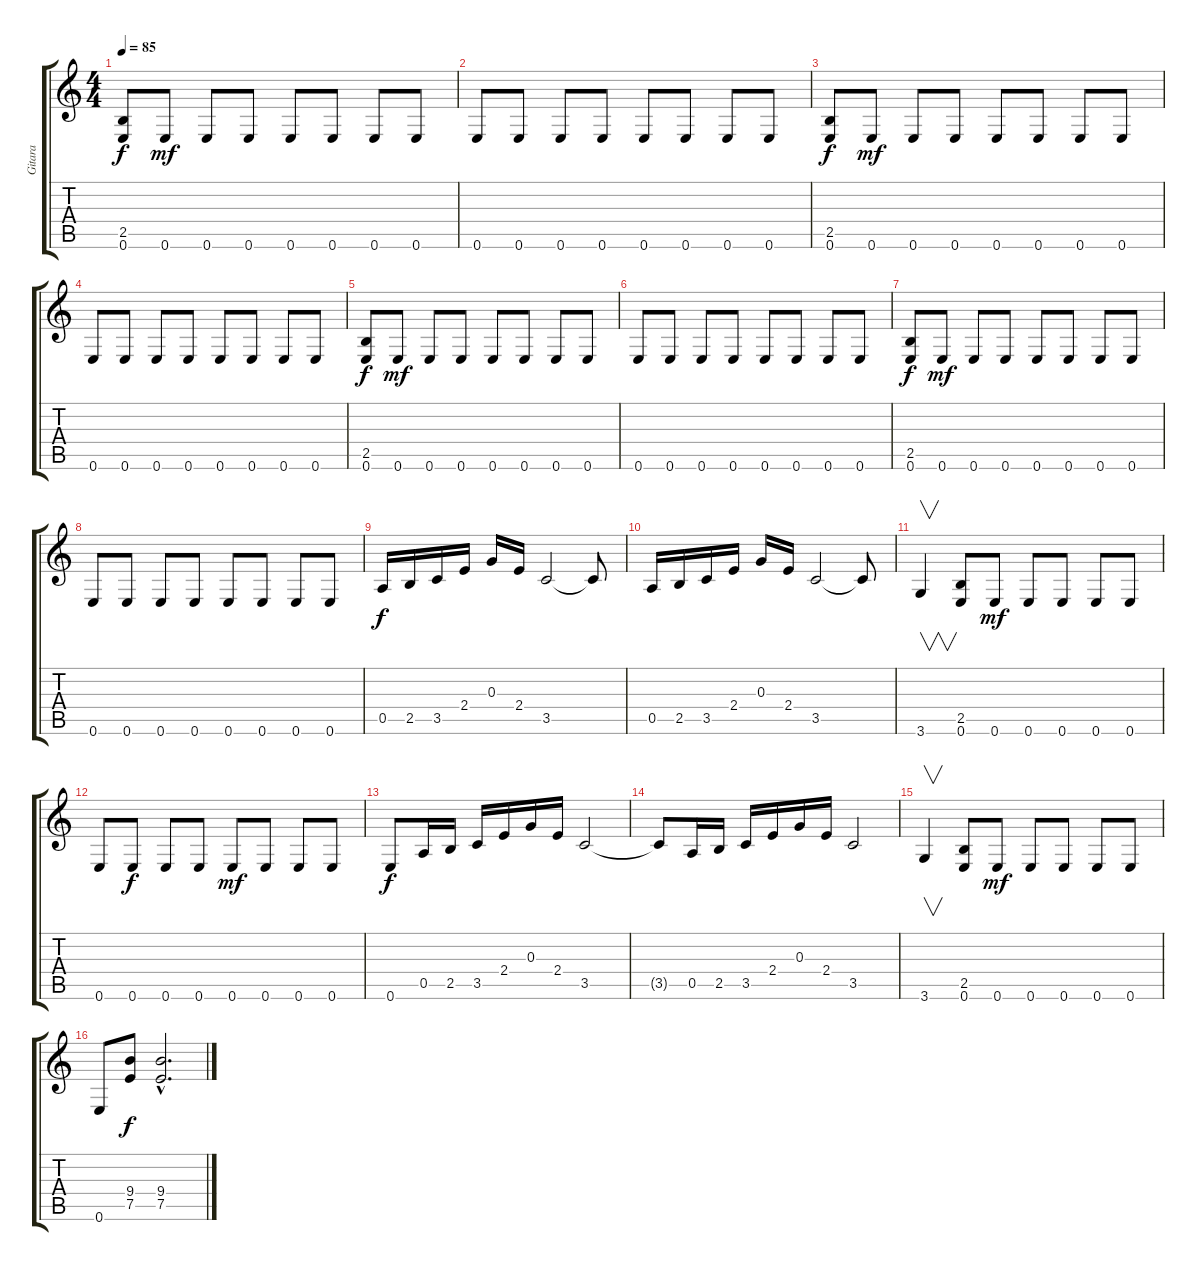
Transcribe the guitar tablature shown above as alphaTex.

\track ("Gitara" "Gitara") {instrument distortionguitar}
\staff {score tabs}
\tuning (E4 B3 G3 D3 A2 E2) {hide}
\ts (4 4)
\tempo 85
\clef g2
\ks c
(2.5 0.6).8{dy f} 0.6.8{dy mf} 0.6.8 0.6.8 0.6.8 0.6.8 0.6.8 0.6.8 |
0.6.8 0.6.8 0.6.8 0.6.8 0.6.8 0.6.8 0.6.8 0.6.8 |
(2.5 0.6).8{dy f} 0.6.8{dy mf} 0.6.8 0.6.8 0.6.8 0.6.8 0.6.8 0.6.8 |
0.6.8 0.6.8 0.6.8 0.6.8 0.6.8 0.6.8 0.6.8 0.6.8 |
(2.5 0.6).8{dy f} 0.6.8{dy mf} 0.6.8 0.6.8 0.6.8 0.6.8 0.6.8 0.6.8 |
0.6.8 0.6.8 0.6.8 0.6.8 0.6.8 0.6.8 0.6.8 0.6.8 |
(2.5 0.6).8{dy f} 0.6.8{dy mf} 0.6.8 0.6.8 0.6.8 0.6.8 0.6.8 0.6.8 |
0.6.8 0.6.8 0.6.8 0.6.8 0.6.8 0.6.8 0.6.8 0.6.8 |
0.5.16{dy f} 2.5.16 3.5.16 2.4.16 0.3.16 2.4.16 3.5.2 3.5{t}.8 |
0.5.16 2.5.16 3.5.16 2.4.16 0.3.16 2.4.16 3.5.2 3.5{t}.8 |
3.6.4{v} (2.5 0.6).8 0.6.8{dy mf} 0.6.8 0.6.8 0.6.8 0.6.8 |
0.6.8 0.6.8{dy f} 0.6.8 0.6.8 0.6.8{dy mf} 0.6.8 0.6.8 0.6.8 |
0.6.8{dy f} 0.5.16 2.5.16 3.5.16 2.4.16 0.3.16 2.4.16 3.5.2 |
3.5{t}.8 0.5.16 2.5.16 3.5.16 2.4.16 0.3.16 2.4.16 3.5.2 |
3.6.4{v} (2.5 0.6).8 0.6.8{dy mf} 0.6.8 0.6.8 0.6.8 0.6.8 |
0.6.8 (9.4 7.5).8{dy f} (9.4{hac} 7.5{hac}).2{d}
